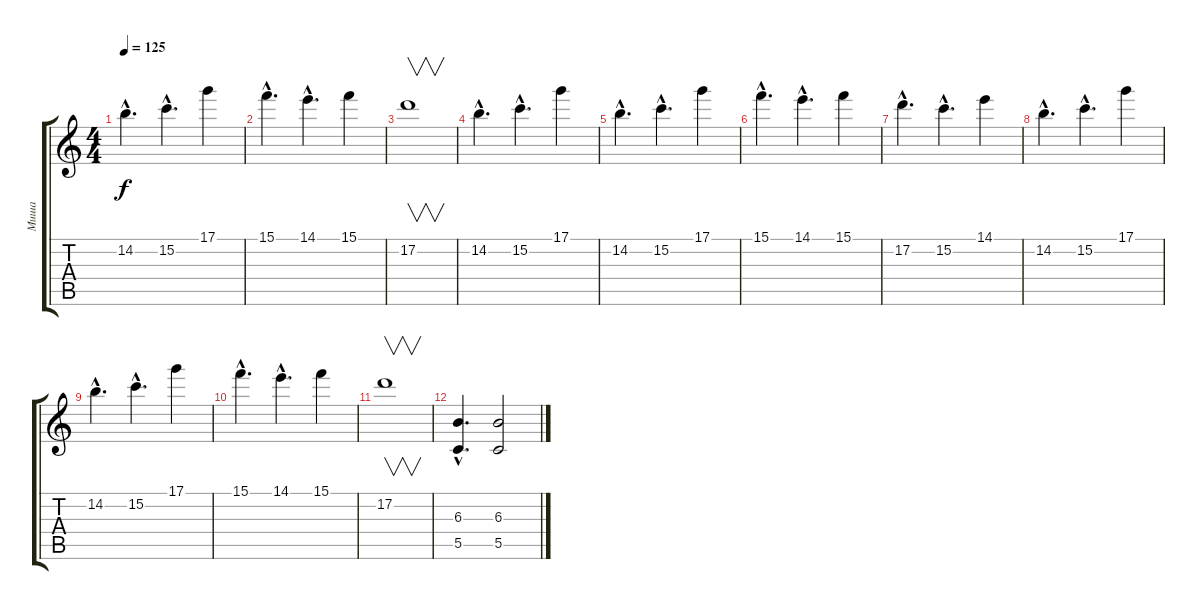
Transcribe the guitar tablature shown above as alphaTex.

\track ("Миша" "Миша") {instrument distortionguitar}
\staff {score tabs}
\tuning (D4 A3 F3 C3 G2 D2) {hide}
\ts (4 4)
\tempo 125
\clef g2
\ks c
14.2{hac}.4{d dy f} 15.2{hac}.4{d} 17.1.4 |
15.1{hac}.4{d} 14.1{hac}.4{d} 15.1.4 |
17.2.1{v} |
14.2{hac}.4{d} 15.2{hac}.4{d} 17.1.4 |
14.2{hac}.4{d} 15.2{hac}.4{d} 17.1.4 |
15.1{hac}.4{d} 14.1{hac}.4{d} 15.1.4 |
17.2{hac}.4{d} 15.2{hac}.4{d} 14.1.4 |
14.2{hac}.4{d} 15.2{hac}.4{d} 17.1.4 |
14.2{hac}.4{d} 15.2{hac}.4{d} 17.1.4 |
15.1{hac}.4{d} 14.1{hac}.4{d} 15.1.4 |
17.2.1{v} |
(6.3{hac} 5.5{hac}).4{d} (6.3 5.5).2
